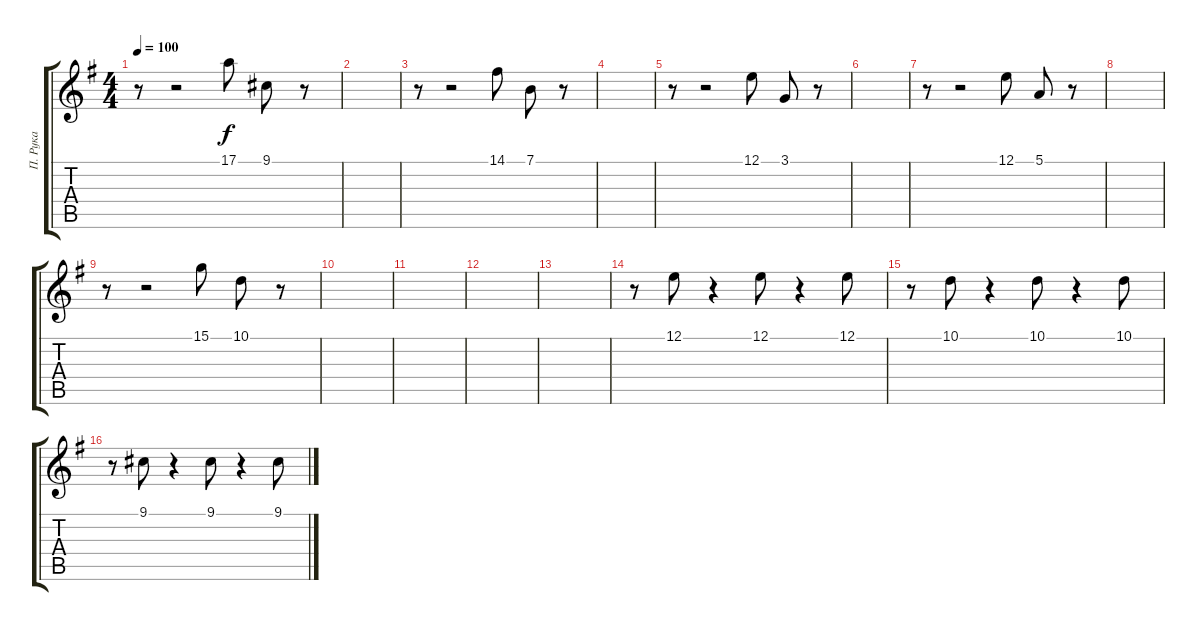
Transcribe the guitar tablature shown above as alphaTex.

\track ("П. Рука" "П. Рука") {instrument synthbrass2}
\staff {score tabs}
\tuning (E4 B3 G3 D3 A2 E2) {hide}
\ts (4 4)
\tempo 100
\clef g2
\ks g
r.8{dy f} r.2 17.1.8 9.1.8 r.8 |
|
r.8 r.2 14.1.8 7.1.8 r.8 |
|
r.8 r.2 12.1.8 3.1.8 r.8 |
|
r.8 r.2 12.1.8 5.1.8 r.8 |
|
r.8 r.2 15.1.8 10.1.8 r.8 |
|
|
|
|
r.8 12.1.8 r.4 12.1.8 r.4 12.1.8 |
r.8 10.1.8 r.4 10.1.8 r.4 10.1.8 |
r.8 9.1.8 r.4 9.1.8 r.4 9.1.8
